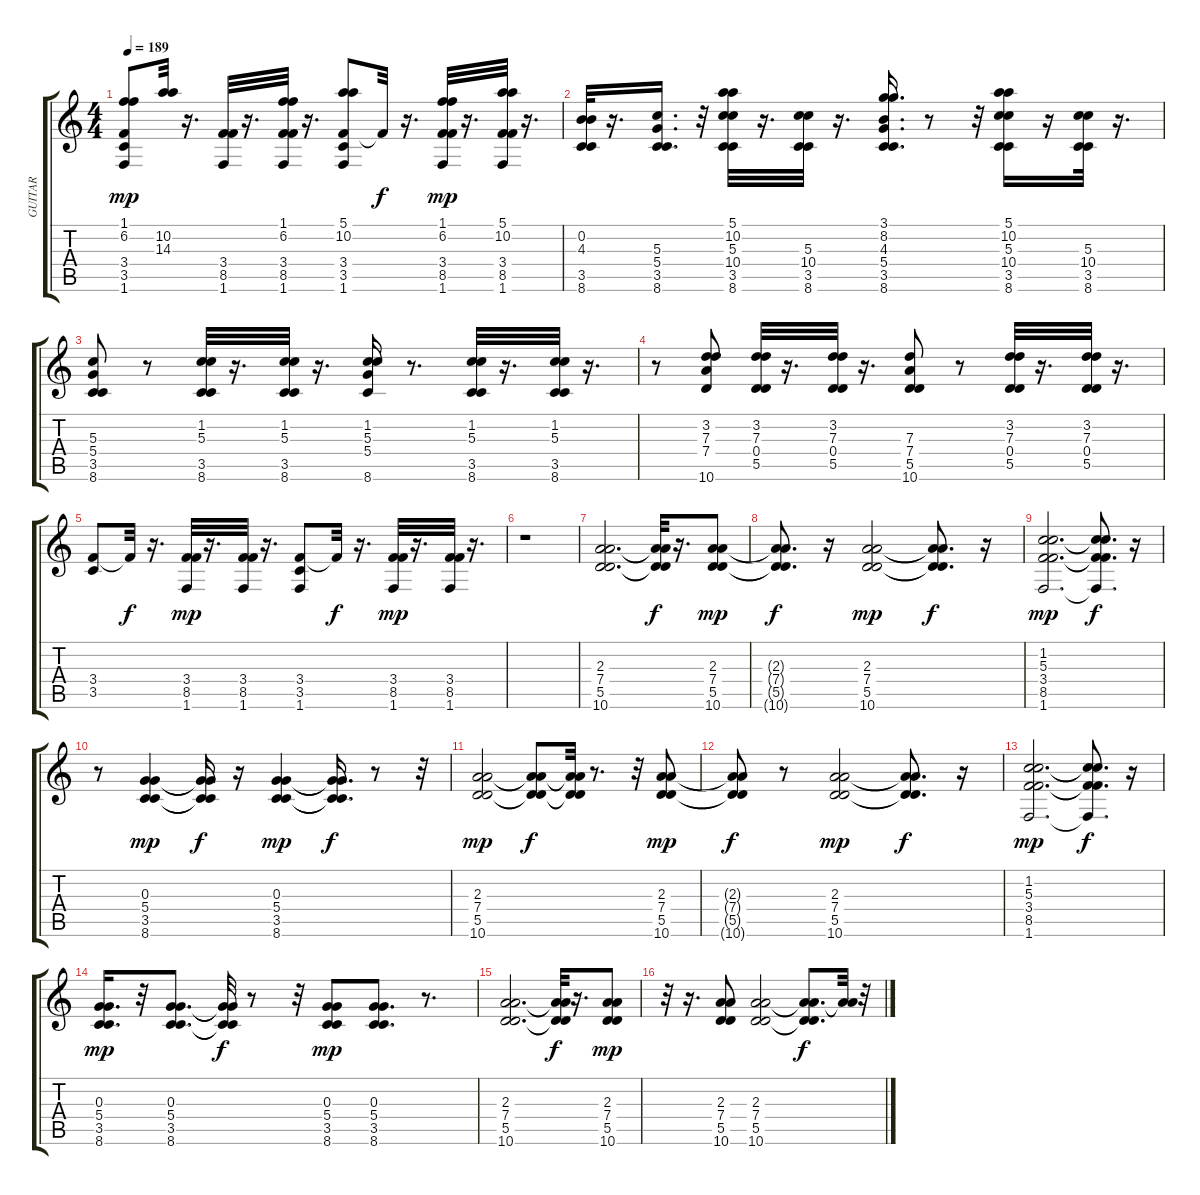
\track ("GUITAR" "GUITAR") {instrument distortionguitar}
\staff {score tabs}
\tuning (E4 B3 G3 D3 A2 E2) {hide}
\ts (4 4)
\tempo 189
\clef g2
\ks c
(1.1 6.2 3.4 3.5 1.6).8{dy mp} (10.2 14.3).32 r.16{d} (3.4 8.5 1.6).32 r.16{d} (1.1 6.2 3.4 8.5 1.6).32 r.16{d} (5.1 10.2 3.4 3.5 1.6).8 3.4{t}.32{dy f} r.16{d} (1.1 6.2 3.4 8.5 1.6).32{dy mp} r.16{d} (5.1 10.2 3.4 8.5 1.6).32 r.16{d} |
(0.2 4.3 3.5 8.6).32 r.16{d} (5.3 5.4 3.5 8.6).16{d} r.32 (5.1 10.2 5.3 10.4 3.5 8.6).32 r.16{d} (5.3 10.4 3.5 8.6).32 r.16{d} (3.1 8.2 4.3 5.4 3.5 8.6).16{d} r.8 r.32 (5.1 10.2 5.3 10.4 3.5 8.6).16 r.16 (5.3 10.4 3.5 8.6).32 r.16{d} |
(5.3 5.4 3.5 8.6).8 r.8 (1.2 5.3 3.5 8.6).32 r.16{d} (1.2 5.3 3.5 8.6).32 r.16{d} (1.2 5.3 5.4 8.6).16 r.8{d} (1.2 5.3 3.5 8.6).32 r.16{d} (1.2 5.3 3.5 8.6).32 r.16{d} |
r.8 (3.2 7.3 7.4 10.6).8 (3.2 7.3 0.4 5.5).32 r.16{d} (3.2 7.3 0.4 5.5).32 r.16{d} (7.3 7.4 5.5 10.6).8 r.8 (3.2 7.3 0.4 5.5).32 r.16{d} (3.2 7.3 0.4 5.5).32 r.16{d} |
(3.4 3.5).8 3.4{t}.32{dy f} r.16{d} (3.4 8.5 1.6).32{dy mp} r.16{d} (3.4 8.5 1.6).32 r.16{d} (3.4 3.5 1.6).8 3.4{t}.32{dy f} r.16{d} (3.4 8.5 1.6).32{dy mp} r.16{d} (3.4 8.5 1.6).32 r.16{d} |
r.1 |
(2.3 7.4 5.5 10.6).2{d volume 16 balance 0} (2.3{t} 7.4{t} 5.5{t} 10.6{t}).32{dy f} r.16{d} (2.3 7.4 5.5 10.6).8{dy mp} |
(2.3{t} 7.4{t} 5.5{t} 10.6{t}).8{d dy f} r.16 (2.3 7.4 5.5 10.6).2{dy mp} (2.3{t} 7.4{t} 5.5{t} 10.6{t}).8{d dy f} r.16 |
(1.2 5.3 3.4 8.5 1.6).2{d dy mp} (1.2{t} 5.3{t} 3.4{t} 8.5{t} 1.6{t}).8{d dy f} r.16 |
r.8 (0.3 5.4 3.5 8.6).4{dy mp} (0.3{t} 5.4{t} 3.5{t} 8.6{t}).16{dy f} r.16 (0.3 5.4 3.5 8.6).4{dy mp} (0.3{t} 5.4{t} 3.5{t} 8.6{t}).16{d dy f} r.8 r.32 |
(2.3 7.4 5.5 10.6).2{dy mp} (2.3{t} 7.4{t} 5.5{t} 10.6{t}).8{dy f} (2.3{t} 7.4{t} 5.5{t} 10.6{t}).32 r.8{d} r.32 (2.3 7.4 5.5 10.6).8{dy mp} |
(2.3{t} 7.4{t} 5.5{t} 10.6{t}).8{dy f} r.8 (2.3 7.4 5.5 10.6).2{dy mp} (2.3{t} 7.4{t} 5.5{t} 10.6{t}).8{d dy f} r.16 |
(1.2 5.3 3.4 8.5 1.6).2{d dy mp} (1.2{t} 5.3{t} 3.4{t} 8.5{t} 1.6{t}).8{d dy f} r.16 |
(0.3 5.4 3.5 8.6).16{d dy mp} r.32 (0.3 5.4 3.5 8.6).8{d} (0.3{t} 5.4{t} 3.5{t} 8.6{t}).32{dy f} r.8 r.32 (0.3 5.4 3.5 8.6).8{dy mp} (0.3 5.4 3.5 8.6).8{d} r.8{d} |
(2.3 7.4 5.5 10.6).2{d} (2.3{t} 7.4{t} 5.5{t} 10.6{t}).32{dy f} r.16{d} (2.3 7.4 5.5 10.6).8{dy mp} |
r.32 r.16{d} (2.3 7.4 5.5 10.6).8 (2.3 7.4 5.5 10.6).2 (2.3{t} 7.4{t} 5.5{t} 10.6{t}).8{d dy f} (2.3{t} 7.4{t}).32 r.32
